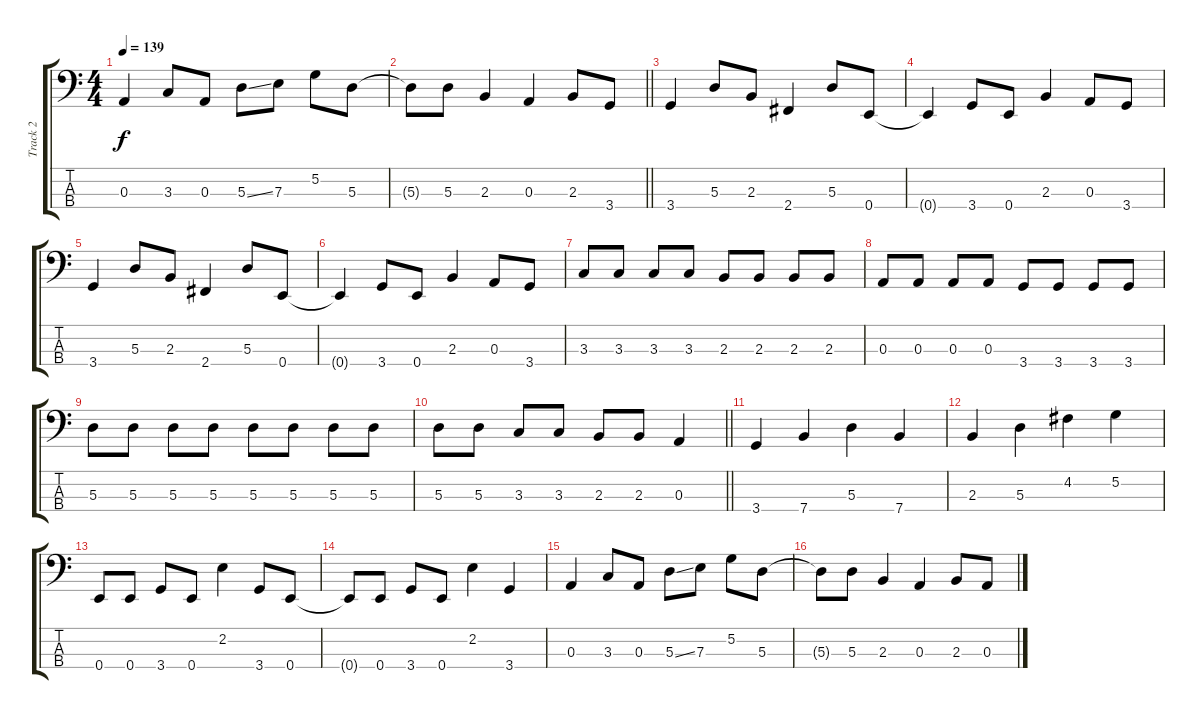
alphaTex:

\track ("Track 2" "Track 2") {instrument electricbassfinger}
\staff {score tabs}
\tuning (G2 D2 A1 E1) {hide}
\ts (4 4)
\tempo 139
\clef f4
\ks c
0.3.4{dy f} 3.3.8 0.3.8 5.3{ss}.8 7.3.8 5.2.8 5.3.8 |
\barLineRight lightlight
5.3{t}.8 5.3.8 2.3.4 0.3.4 2.3.8 3.4.8 |
3.4.4 5.3.8 2.3.8 2.4.4 5.3.8 0.4.8 |
0.4{t}.4 3.4.8 0.4.8 2.3.4 0.3.8 3.4.8 |
3.4.4 5.3.8 2.3.8 2.4.4 5.3.8 0.4.8 |
0.4{t}.4 3.4.8 0.4.8 2.3.4 0.3.8 3.4.8 |
3.3.8 3.3.8 3.3.8 3.3.8 2.3.8 2.3.8 2.3.8 2.3.8 |
0.3.8 0.3.8 0.3.8 0.3.8 3.4.8 3.4.8 3.4.8 3.4.8 |
5.3.8 5.3.8 5.3.8 5.3.8 5.3.8 5.3.8 5.3.8 5.3.8 |
\barLineRight lightlight
5.3.8 5.3.8 3.3.8 3.3.8 2.3.8 2.3.8 0.3.4 |
\section ("" "")
3.4.4 7.4.4 5.3.4 7.4.4 |
2.3.4 5.3.4 4.2.4 5.2.4 |
0.4.8 0.4.8 3.4.8 0.4.8 2.2.4 3.4.8 0.4.8 |
0.4{t}.8 0.4.8 3.4.8 0.4.8 2.2.4 3.4.4 |
0.3.4 3.3.8 0.3.8 5.3{ss}.8 7.3.8 5.2.8 5.3.8 |
5.3{t}.8 5.3.8 2.3.4 0.3.4 2.3.8 0.3.8
